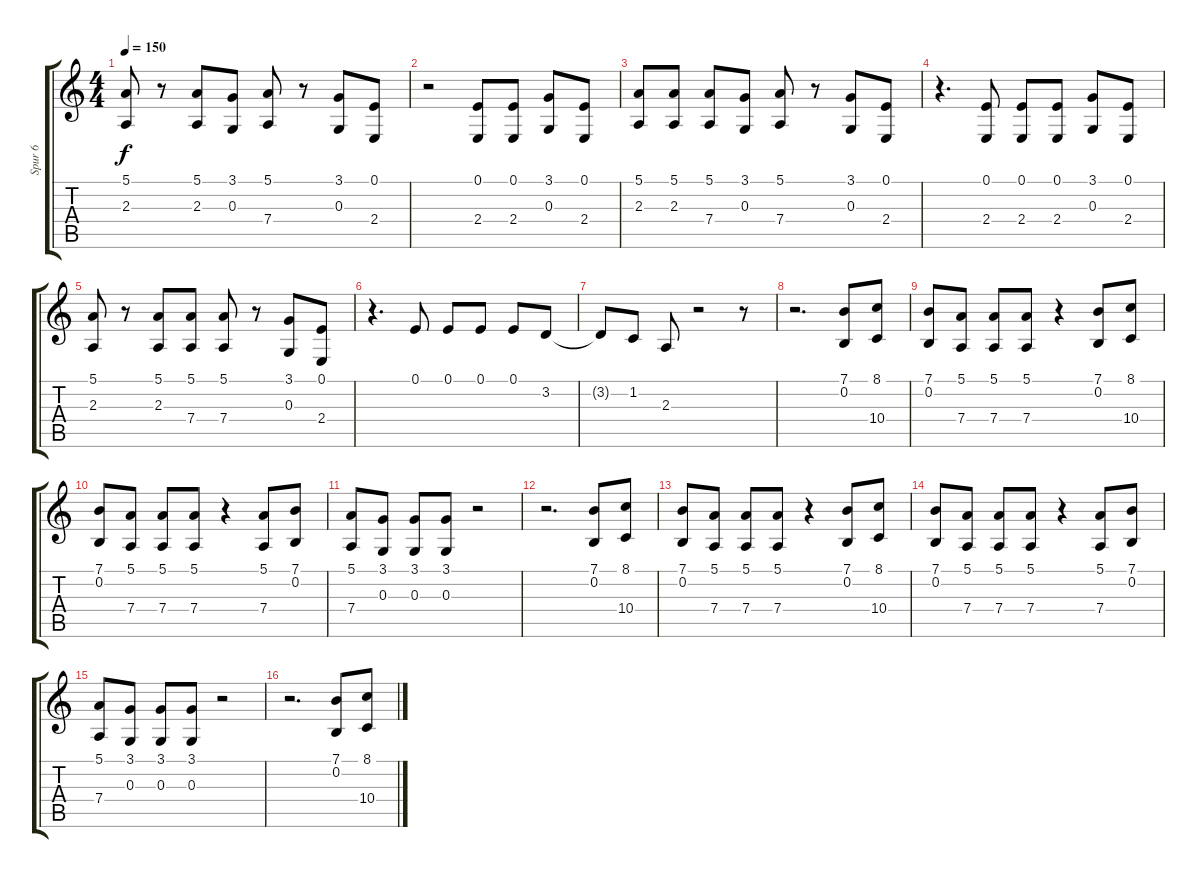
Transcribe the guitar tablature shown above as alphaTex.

\track ("Spur 6" "Spur 6") {instrument tenorsax}
\staff {score tabs}
\tuning (E4 B3 G3 D3 A2 E2) {hide}
\ts (4 4)
\tempo 150
\clef g2
\ks c
(5.1 2.3).8{dy f} r.8 (5.1 2.3).8 (3.1 0.3).8 (5.1 7.4).8 r.8 (3.1 0.3).8 (0.1 2.4).8 |
r.2 (0.1 2.4).8 (0.1 2.4).8 (3.1 0.3).8 (0.1 2.4).8 |
(5.1 2.3).8 (5.1 2.3).8 (5.1 7.4).8 (3.1 0.3).8 (5.1 7.4).8 r.8 (3.1 0.3).8 (0.1 2.4).8 |
r.4{d} (0.1 2.4).8 (0.1 2.4).8 (0.1 2.4).8 (3.1 0.3).8 (0.1 2.4).8 |
(5.1 2.3).8 r.8 (5.1 2.3).8 (5.1 7.4).8 (5.1 7.4).8 r.8 (3.1 0.3).8 (0.1 2.4).8 |
r.4{d} 0.1.8 0.1.8 0.1.8 0.1.8 3.2.8 |
3.2{t}.8 1.2.8 2.3.8 r.2 r.8 |
r.2{d} (7.1 0.2).8 (8.1 10.4).8 |
(7.1 0.2).8 (5.1 7.4).8 (5.1 7.4).8 (5.1 7.4).8 r.4 (7.1 0.2).8 (8.1 10.4).8 |
(7.1 0.2).8 (5.1 7.4).8 (5.1 7.4).8 (5.1 7.4).8 r.4 (5.1 7.4).8 (7.1 0.2).8 |
(5.1 7.4).8 (3.1 0.3).8 (3.1 0.3).8 (3.1 0.3).8 r.2 |
r.2{d} (7.1 0.2).8 (8.1 10.4).8 |
(7.1 0.2).8 (5.1 7.4).8 (5.1 7.4).8 (5.1 7.4).8 r.4 (7.1 0.2).8 (8.1 10.4).8 |
(7.1 0.2).8 (5.1 7.4).8 (5.1 7.4).8 (5.1 7.4).8 r.4 (5.1 7.4).8 (7.1 0.2).8 |
(5.1 7.4).8 (3.1 0.3).8 (3.1 0.3).8 (3.1 0.3).8 r.2 |
r.2{d} (7.1 0.2).8 (8.1 10.4).8
